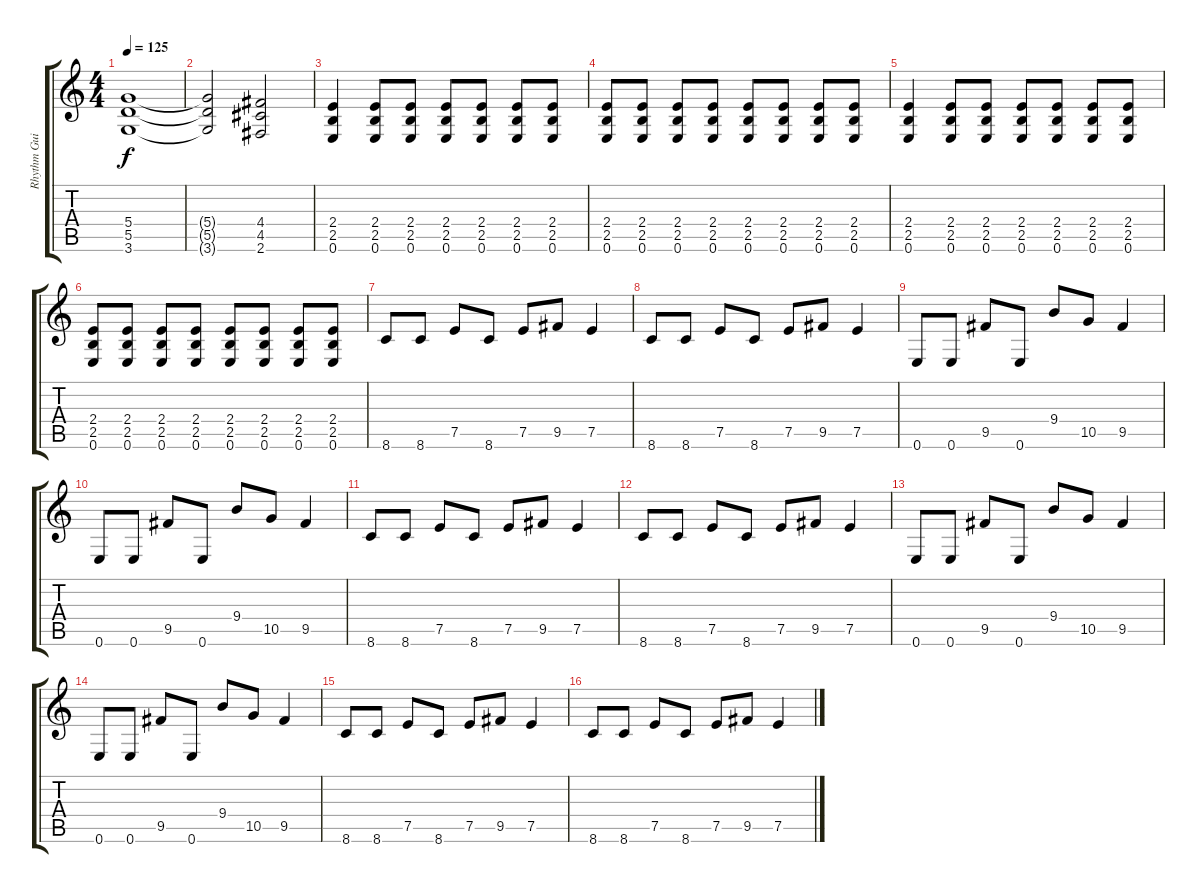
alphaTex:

\track ("Rhythm Guitar" "Rhythm Gui") {instrument distortionguitar}
\staff {score tabs}
\tuning (E4 B3 G3 D3 A2 E2) {hide}
\ts (4 4)
\tempo 125
\clef g2
\ks c
(5.4 5.5 3.6).1{dy f} |
(5.4{t} 5.5{t} 3.6{t}).2 (4.4 4.5 2.6).2 |
(2.4 2.5 0.6).4 (2.4 2.5 0.6).8 (2.4 2.5 0.6).8 (2.4 2.5 0.6).8 (2.4 2.5 0.6).8 (2.4 2.5 0.6).8 (2.4 2.5 0.6).8 |
(2.4 2.5 0.6).8 (2.4 2.5 0.6).8 (2.4 2.5 0.6).8 (2.4 2.5 0.6).8 (2.4 2.5 0.6).8 (2.4 2.5 0.6).8 (2.4 2.5 0.6).8 (2.4 2.5 0.6).8 |
(2.4 2.5 0.6).4 (2.4 2.5 0.6).8 (2.4 2.5 0.6).8 (2.4 2.5 0.6).8 (2.4 2.5 0.6).8 (2.4 2.5 0.6).8 (2.4 2.5 0.6).8 |
(2.4 2.5 0.6).8 (2.4 2.5 0.6).8 (2.4 2.5 0.6).8 (2.4 2.5 0.6).8 (2.4 2.5 0.6).8 (2.4 2.5 0.6).8 (2.4 2.5 0.6).8 (2.4 2.5 0.6).8 |
8.6.8 8.6.8 7.5.8 8.6.8 7.5.8 9.5.8 7.5.4 |
8.6.8 8.6.8 7.5.8 8.6.8 7.5.8 9.5.8 7.5.4 |
0.6.8 0.6.8 9.5.8 0.6.8 9.4.8 10.5.8 9.5.4 |
0.6.8 0.6.8 9.5.8 0.6.8 9.4.8 10.5.8 9.5.4 |
8.6.8 8.6.8 7.5.8 8.6.8 7.5.8 9.5.8 7.5.4 |
8.6.8 8.6.8 7.5.8 8.6.8 7.5.8 9.5.8 7.5.4 |
0.6.8 0.6.8 9.5.8 0.6.8 9.4.8 10.5.8 9.5.4 |
0.6.8 0.6.8 9.5.8 0.6.8 9.4.8 10.5.8 9.5.4 |
8.6.8 8.6.8 7.5.8 8.6.8 7.5.8 9.5.8 7.5.4 |
8.6.8 8.6.8 7.5.8 8.6.8 7.5.8 9.5.8 7.5.4
